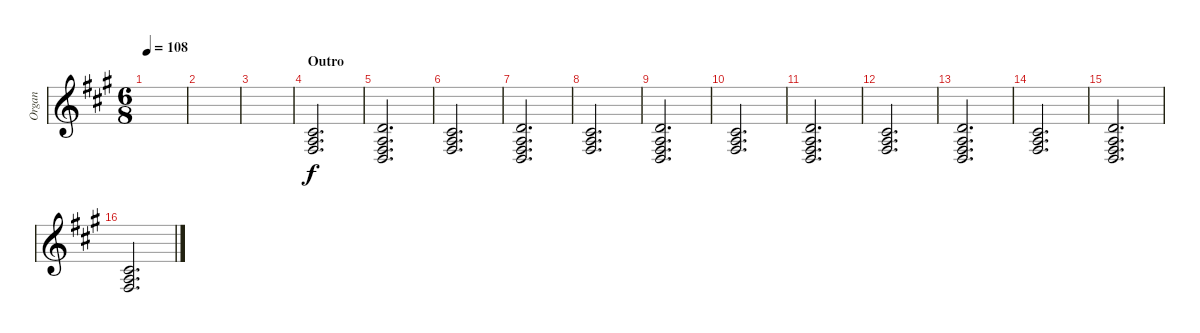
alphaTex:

\track ("Organ" "Organ") {instrument drawbarorgan}
\staff {score}
\tuning (E4 B3 G3 D3 A2 E2) {hide}
\ts (6 8)
\tempo 108
\clef g2
\ks a
|
|
|
\section ("" "Outro")
(2.2 2.3 4.4).2{d} |
(3.2 2.3 0.4 9.5).2{d} |
(2.2 2.3 4.4).2{d} |
(3.2 2.3 0.4 9.5).2{d} |
(2.2 2.3 4.4).2{d} |
(3.2 2.3 0.4 9.5).2{d} |
(2.2 2.3 4.4).2{d} |
(3.2 2.3 0.4 9.5).2{d} |
(2.2 2.3 4.4).2{d} |
(3.2 2.3 0.4 9.5).2{d} |
(2.2 2.3 4.4).2{d} |
(3.2 2.3 0.4 9.5).2{d} |
(2.2 2.3 4.4).2{d}
